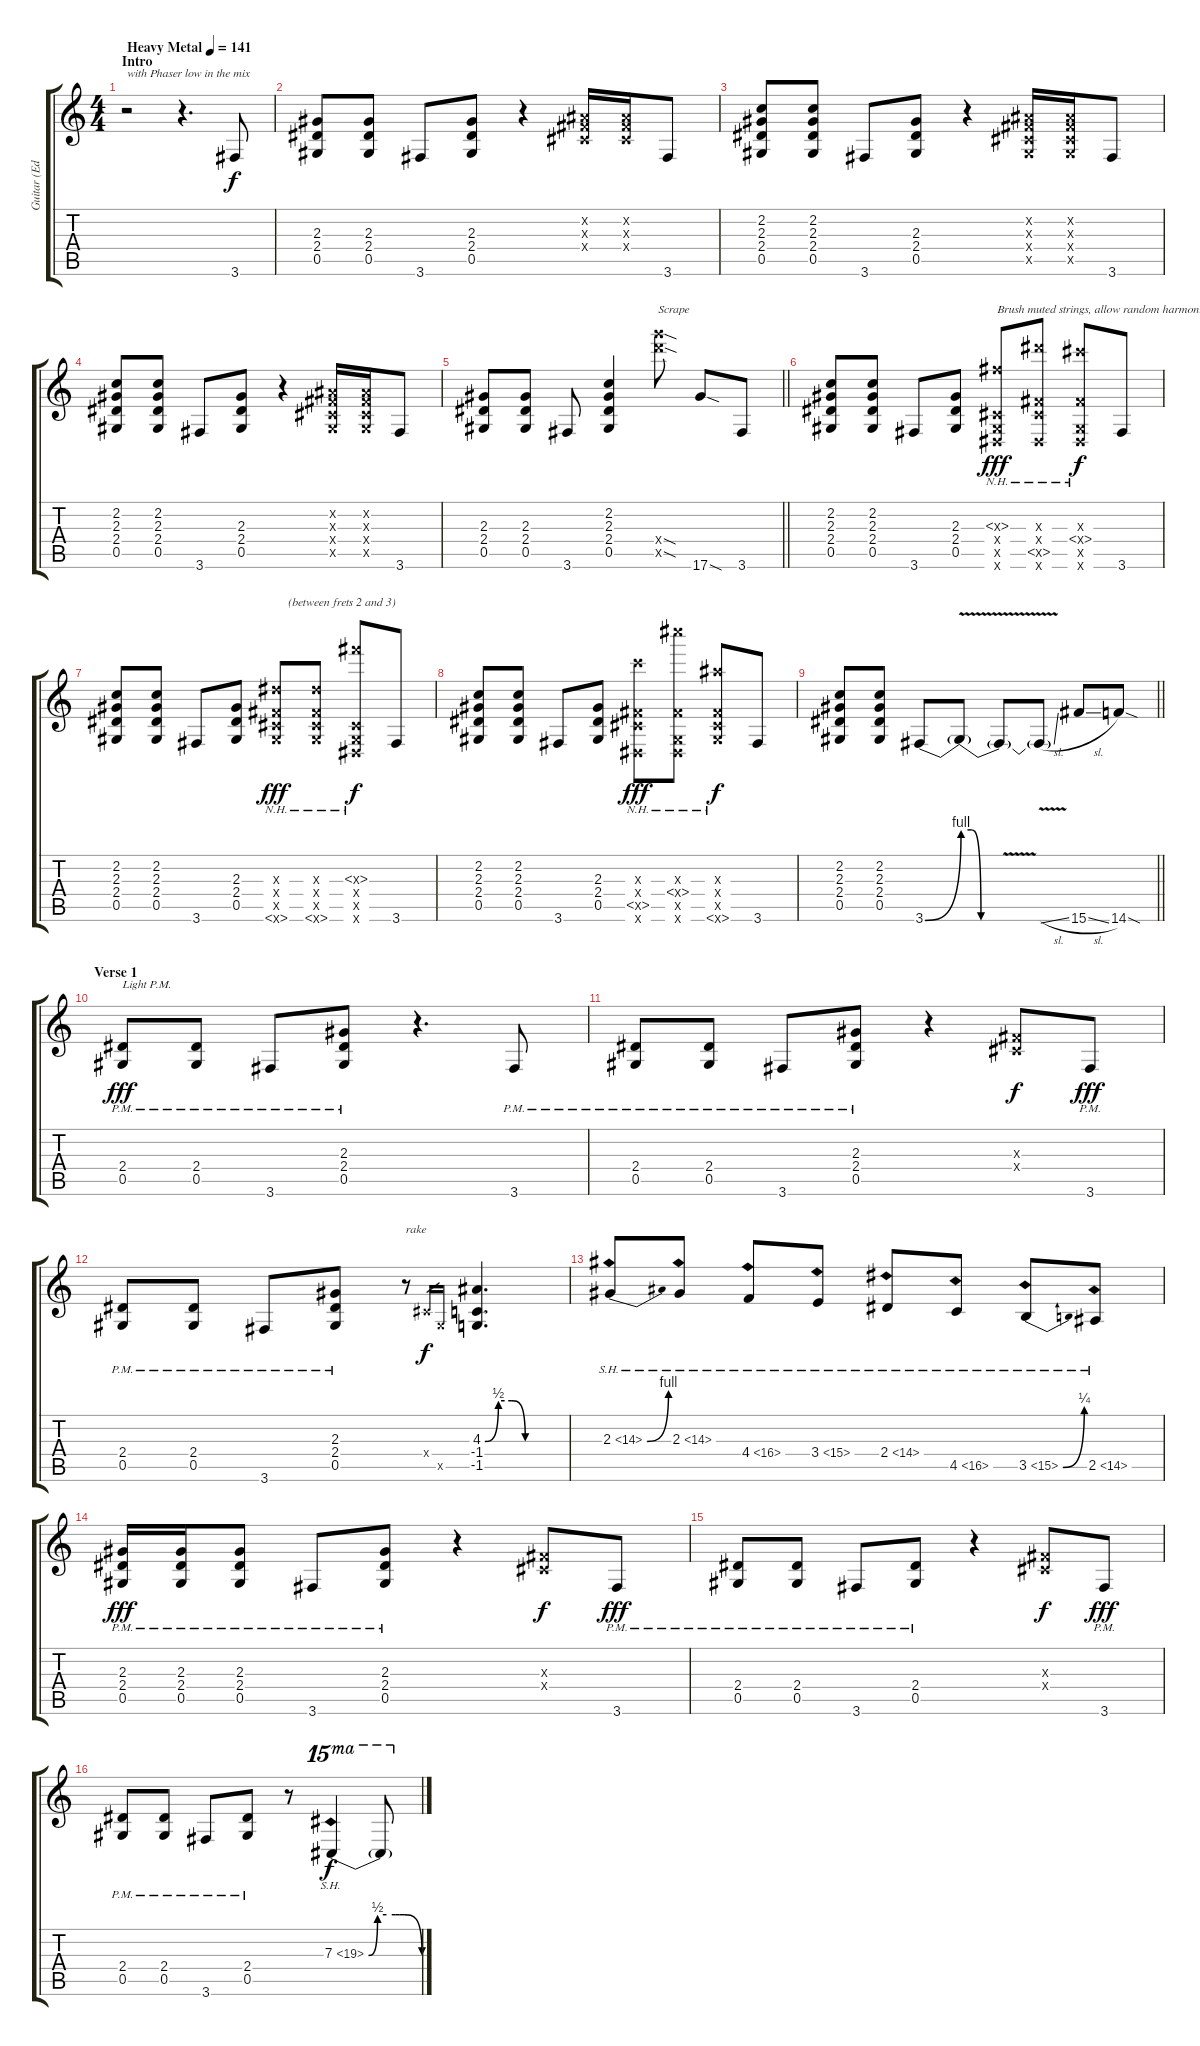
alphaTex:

\track ("Guitar (Eddie Van Halen)" "Guitar (Ed") {instrument distortionguitar}
\staff {score tabs}
\tuning (Eb4 Bb3 Gb3 Db3 Ab2 Eb2) {hide}
\ts (4 4)
\section ("" "Intro")
\tempo (141 "Heavy Metal")
\clef g2
\ks c
r.2{txt "with Phaser low in the mix" dy f instrument distortionguitar} r.4{d} 3.6.8 |
(2.3 2.4 0.5).8 (2.3 2.4 0.5).8 3.6.8 (2.3 2.4 0.5).8 r.4 (0.2{x} 0.3{x} 0.4{x}).16 (0.2{x} 0.3{x} 0.4{x}).16 3.6.8 |
(2.2 2.3 2.4 0.5).8 (2.2 2.3 2.4 0.5).8 3.6.8 (2.3 2.4 0.5).8 r.4 (0.2{x} 0.3{x} 0.4{x} 0.5{x}).16 (0.2{x} 0.3{x} 0.4{x} 0.5{x}).16 3.6.8 |
(2.2 2.3 2.4 0.5).8 (2.2 2.3 2.4 0.5).8 3.6.8 (2.3 2.4 0.5).8 r.4 (0.2{x} 0.3{x} 0.4{x} 0.5{x}).16 (0.2{x} 0.3{x} 0.4{x} 0.5{x}).16 3.6.8 |
\barLineRight lightlight
(2.3 2.4 0.5).8 (2.3 2.4 0.5).8 3.6.8 (2.2 2.3 2.4 0.5).4 (30.4{sod x} 30.5{sod x}).8{txt "Scrape"} 17.6{sod}.8 3.6.8 |
(2.2 2.3 2.4 0.5).8 (2.2 2.3 2.4 0.5).8 3.6.8 (2.3 2.4 0.5).8 (0.3{nh x} 0.4{x} 0.5{x} 0.6{x}).8{txt "Brush muted strings, allow random harmonics" dy fff} (0.3{x} 0.4{x} 3.5{nh x} 0.6{x}).8 (0.3{x} 5.4{nh x} 0.5{x} 0.6{x}).8{dy f} 3.6.8 |
(2.2 2.3 2.4 0.5).8 (2.2 2.3 2.4 0.5).8 3.6.8 (2.3 2.4 0.5).8 (0.3{x} 0.4{x} 0.5{x} 5.6{nh x}).8{txt "    (between frets 2 and 3)" dy fff} (0.3{x} 0.4{x} 0.5{x} 5.6{nh x}).8 (5.3{nh x} 0.4{x} 0.5{x} 0.6{x}).8{dy f} 3.6.8 |
(2.2 2.3 2.4 0.5).8 (2.2 2.3 2.4 0.5).8 3.6.8 (2.3 2.4 0.5).8 (0.3{x} 0.4{x} 4.5{nh x} 0.6{x}).8{dy fff} (0.3{x} 2.4{nh x} 0.5{x} 0.6{x}).8 (0.3{x} 0.4{x} 0.5{x} 3.6{nh x}).8{dy f} 3.6.8 |
\barLineRight lightlight
(2.2 2.3 2.4 0.5).8 (2.2 2.3 2.4 0.5).8 3.6{be (bend 0 0 60 4)}.8 3.6{be (custom 0 4 15 4 30 0 60 0) v t}.8 3.6{v t}.8 3.6{sl t}.8 15.6{sl}.8 14.6{sod}.8 |
\section ("" "Verse 1")
(2.4{pm} 0.5{pm}).8{txt "Light P.M." dy fff} (2.4{pm} 0.5{pm}).8 3.6{pm}.8 (2.3{pm} 2.4{pm} 0.5{pm}).8 r.4{d} 3.6{pm}.8 |
(2.4{pm} 0.5{pm}).8 (2.4{pm} 0.5{pm}).8 3.6{pm}.8 (2.3{pm} 2.4{pm} 0.5{pm}).8 r.4 (0.3{x} 0.4{x}).8{dy f} 3.6{pm}.8{dy fff} |
(2.4{pm} 0.5{pm}).8 (2.4{pm} 0.5{pm}).8 3.6{pm}.8 (2.3{pm} 2.4{pm} 0.5{pm}).8 r.8{txt "rake"} 0.4{x}.16{gr dy f} 0.5{x}.16{gr} (4.3{be (custom 0 0 10 2 20 2 30 0 60 0)} -1.4 -1.5).4{d} |
2.3{be (bend 0 0 60 4) sh 12}.8 2.3{sh 12}.8 4.4{sh 12}.8 3.4{sh 12}.8 2.4{sh 12}.8 4.5{sh 12}.8 3.5{be (bend 0 0 60 1) sh 12}.8 2.5{sh 12}.8 |
(2.3{pm} 2.4{pm} 0.5{pm}).16{dy fff} (2.3{pm} 2.4{pm} 0.5{pm}).16 (2.3{pm} 2.4{pm} 0.5{pm}).8 3.6{pm}.8 (2.3{pm} 2.4{pm} 0.5{pm}).8 r.4 (0.3{x} 0.4{x}).8{dy f} 3.6{pm}.8{dy fff} |
(2.4{pm} 0.5{pm}).8 (2.4{pm} 0.5{pm}).8 3.6{pm}.8 (2.4{pm} 0.5{pm}).8 r.4 (0.3{x} 0.4{x}).8{dy f} 3.6{pm}.8{dy fff} |
(2.4{pm} 0.5{pm}).8 (2.4{pm} 0.5{pm}).8 3.6{pm}.8 (2.4{pm} 0.5{pm}).8 r.8 7.3{be (custom 0 0 10 2 20 2 30 2 35 2 40 2 60 0) sh 12}.4{ot 15ma dy f} 7.3{h t}.8{ot 15ma}
